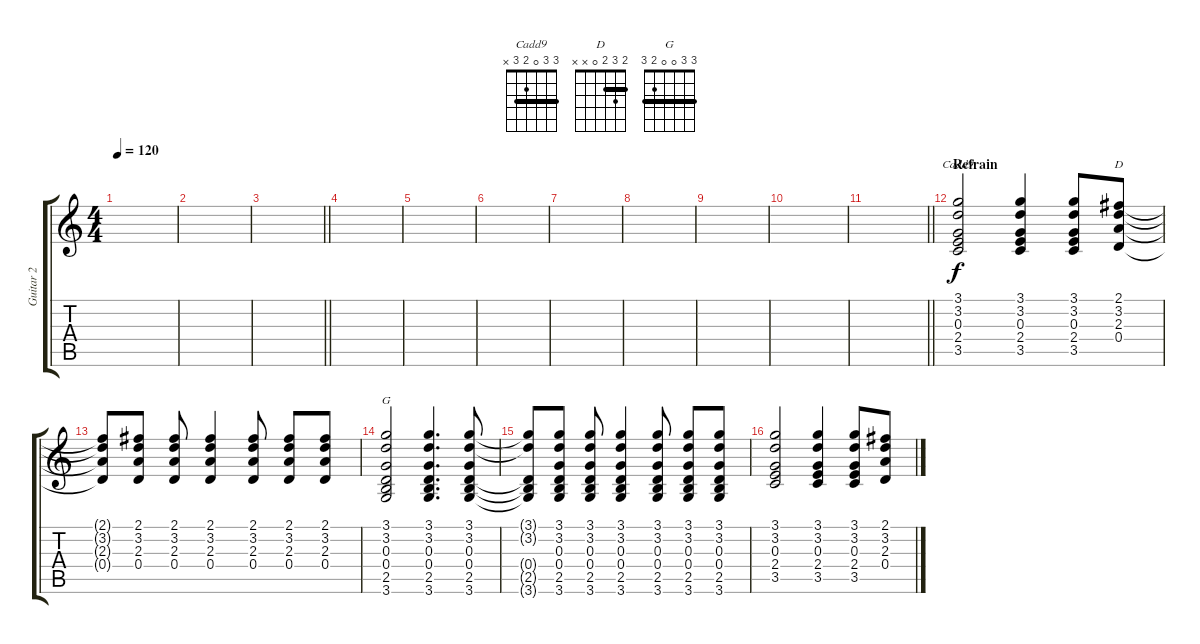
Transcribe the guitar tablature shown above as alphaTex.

\track ("Guitar 2" "Guitar 2") {instrument electricguitarjazz}
\staff {score tabs}
\tuning (E4 B3 G3 D3 A2 E2) {hide}
\chord ("Cadd9" 3 3 0 2 3 x) {barre 3}
\chord ("D" 2 3 2 0 x x) {barre 2}
\chord ("G" 3 3 0 0 2 3) {barre 3}
\ts (4 4)
\tempo 120
\clef g2
\ks c
|
|
\barLineRight lightlight
|
|
|
|
|
|
|
|
\barLineRight lightlight
|
\section ("" "Refrain")
(3.1 3.2 0.3 2.4 3.5).2{ch "Cadd9"} (3.1 3.2 0.3 2.4 3.5).4 (3.1 3.2 0.3 2.4 3.5).8 (2.1 3.2 2.3 0.4).8{ch "D"} |
(2.1{t} 3.2{t} 2.3{t} 0.4{t}).8 (2.1 3.2 2.3 0.4).8 (2.1 3.2 2.3 0.4).8 (2.1 3.2 2.3 0.4).4 (2.1 3.2 2.3 0.4).8 (2.1 3.2 2.3 0.4).8 (2.1 3.2 2.3 0.4).8 |
(3.1 3.2 0.3 0.4 2.5 3.6).2{ch "G"} (3.1 3.2 0.3 0.4 2.5 3.6).4{d} (3.1 3.2 0.3 0.4 2.5 3.6).8 |
(3.1{t} 3.2{t} 0.4{t} 2.5{t} 3.6{t}).8 (3.1 3.2 0.3 0.4 2.5 3.6).8 (3.1 3.2 0.3 0.4 2.5 3.6).8 (3.1 3.2 0.3 0.4 2.5 3.6).4 (3.1 3.2 0.3 0.4 2.5 3.6).8 (3.1 3.2 0.3 0.4 2.5 3.6).8 (3.1 3.2 0.3 0.4 2.5 3.6).8 |
(3.1 3.2 0.3 2.4 3.5).2 (3.1 3.2 0.3 2.4 3.5).4 (3.1 3.2 0.3 2.4 3.5).8 (2.1 3.2 2.3 0.4).8
